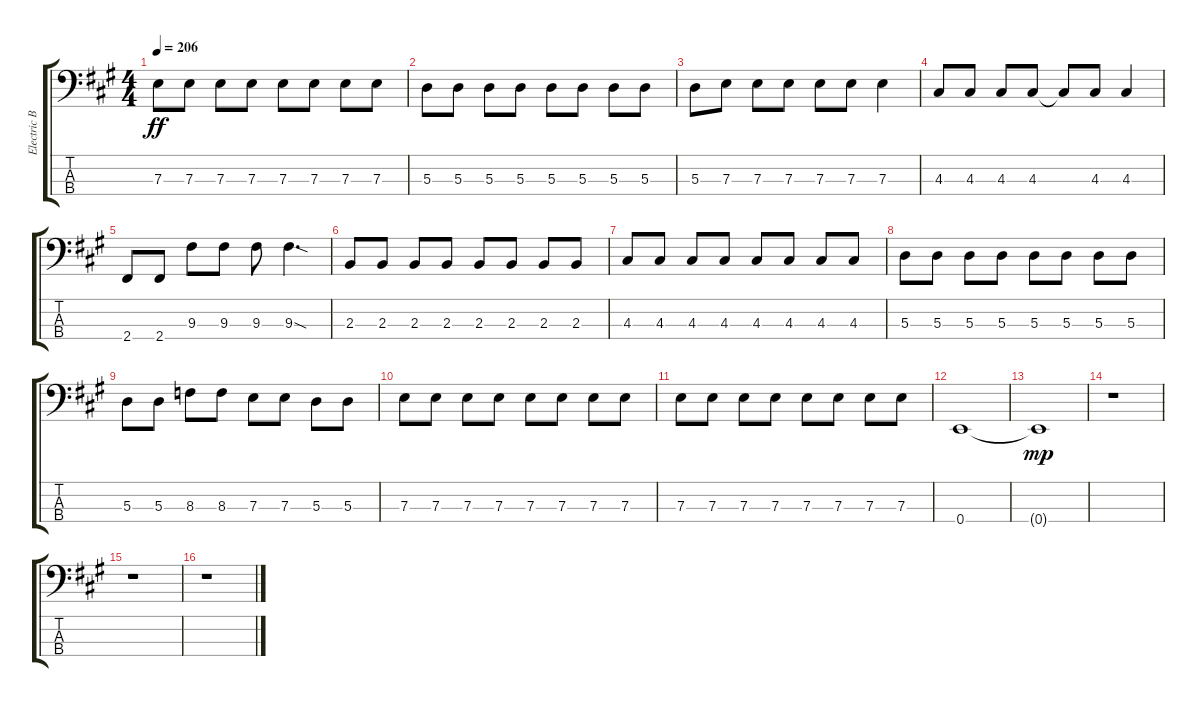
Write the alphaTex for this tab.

\track ("Electric Bass" "Electric B") {instrument electricbassfinger}
\staff {score tabs}
\tuning (G2 D2 A1 E1) {hide}
\ts (4 4)
\tempo 206
\clef f4
\ks a
7.3.8{dy ff} 7.3.8 7.3.8 7.3.8 7.3.8 7.3.8 7.3.8 7.3.8 |
5.3.8 5.3.8 5.3.8 5.3.8 5.3.8 5.3.8 5.3.8 5.3.8 |
5.3.8 7.3.8 7.3.8 7.3.8 7.3.8 7.3.8 7.3.4 |
4.3.8 4.3.8 4.3.8 4.3.8 4.3{t}.8 4.3.8 4.3.4 |
2.4.8 2.4.8 9.3.8 9.3.8 9.3.8 9.3{sod}.4{d} |
2.3.8 2.3.8 2.3.8 2.3.8 2.3.8 2.3.8 2.3.8 2.3.8 |
4.3.8 4.3.8 4.3.8 4.3.8 4.3.8 4.3.8 4.3.8 4.3.8 |
5.3.8 5.3.8 5.3.8 5.3.8 5.3.8 5.3.8 5.3.8 5.3.8 |
5.3.8 5.3.8 8.3.8 8.3.8 7.3.8 7.3.8 5.3.8 5.3.8 |
7.3.8 7.3.8 7.3.8 7.3.8 7.3.8 7.3.8 7.3.8 7.3.8 |
7.3.8 7.3.8 7.3.8 7.3.8 7.3.8 7.3.8 7.3.8 7.3.8{volume 15} |
0.4.1 |
0.4{t}.1{dy mp volume 2} |
\section ("" "")
r.1{volume 15} |
r.1 |
r.1
